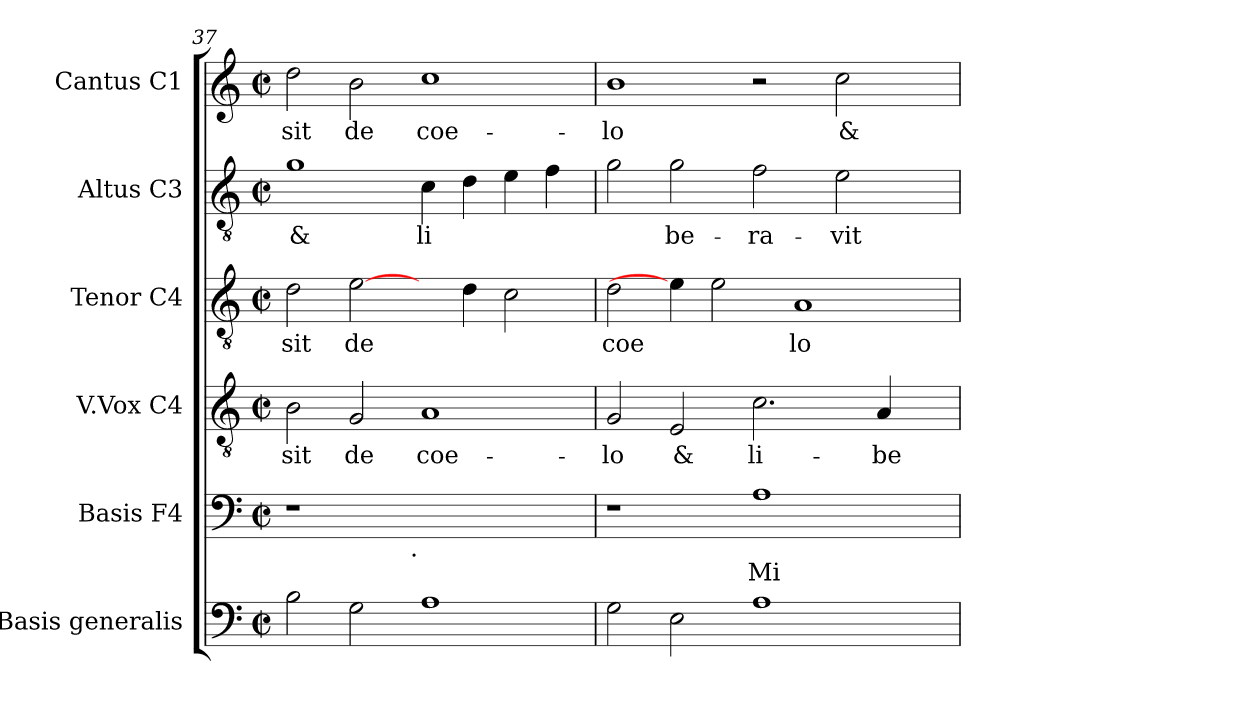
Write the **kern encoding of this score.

**kern	**kern	**text	**kern	**text	**kern	**text	**kern	**text	**kern	**text
*part6	*part5	*part5	*part4	*part4	*part3	*part3	*part2	*part2	*part1	*part1
*staff6	*staff5	*staff5	*staff4	*staff4	*staff3	*staff3	*staff2	*staff2	*staff1	*staff1
*I"Basis  generalis	*I"Basis  F4	*	*I"V.Vox  C4	*	*I"Tenor  C4	*	*I"Altus  C3	*	*I"Cantus  C1	*
*	*I'B	*	*	*	*I'T	*	*I'A	*	*I'C	*
*clefF4	*clefF4	*	*clefGv2	*	*clefGv2	*	*clefGv2	*	*clefG2	*
*k[]	*k[]	*	*k[]	*	*k[]	*	*k[]	*	*k[]	*
*C:	*C:	*	*C:	*	*C:	*	*C:	*	*C:	*
*M2/2	*M2/2	*	*M2/2	*	*M2/2	*	*M2/2	*	*M2/2	*
*met(c|)	*met(c|)	*	*met(c|)	*	*met(c|)	*	*met(c|)	*	*met(c|)	*
=37	=37	=37	=37	=37	=37	=37	=37	=37	=37	=37
!	!	!	!	!LO:LY:b:cj	!	!LO:LY:b:cj	!	!LO:LY:b:cj	!	!LO:LY:b:cj
*	*^	*	*	*	*	*	*	*	*	*
2B\	1r	2ryy	.	2B\	-sit	2d\	-sit	1g	&	2dd\	-sit
!	!	!	!	!	!LO:LY:b:cj	!	!LO:LY:b:cj	!	!	!	!LO:LY:b:cj
2G\	.	4...ryy	.	2G/	de	[2e\	de	.	.	2b\	de
!	!	!LO:TX:b:t=.	!	!	!	!	!	!	!	!	!
.	.	1ryy	.	.	.	.	.	.	.	.	.
!	!	!	!	!	!LO:LY:b:cj	!	!	!	!LO:LY:b:cj	!	!LO:LY:b:cj
1A	1ryy	.	.	1A	coe-	4ryy	.	4c\	li-	1cc	coe-
!	!	!	!	!	!	!	!LO:LY:b:cj	!	!LO:LY:b:cj	!	!
.	.	.	.	.	.	4d\	.	4d\	--	.	.
!	!	!	!	!	!	!	!LO:LY:b:cj	!	!LO:LY:b:cj	!	!
.	.	.	.	.	.	2c\	.	4e\	--	.	.
!	!	!	!	!	!	!	!	!	!LO:LY:b:cj	!	!
.	.	.	.	.	.	.	.	4f\	--	.	.
.	.	32ryy	.	.	.	.	.	.	.	.	.
=38	=38	=38	=38	=38	=38	=38	=38	=38	=38	=38	=38
!	!	!	!	!	!LO:LY:b:cj	!	!LO:LY:b:cj	!	!LO:LY:b:cj	!	!LO:LY:b:cj
*	*v	*v	*	*	*	*	*	*	*	*	*
2G\	1r	.	2G/	-lo	2d\	coe-	2g\	--	1b	-lo
!	!	!	!	!LO:LY:b:cj	!	!	!	!LO:LY:b:cj	!	!
2E\	.	.	2E/	&	4e\]	.	2g\	-be-	.	.
!	!	!	!	!	!	!LO:LY:b:cj	!	!	!	!
.	.	.	.	.	2e\	--	.	.	.	.
!	!	!LO:LY:b:cj	!	!LO:LY:b:cj	!	!	!	!LO:LY:b:cj	!	!
1A	1A	Mi-	2.c\	li-	.	.	2f\	-ra-	2r	.
!	!	!	!	!	!	!LO:LY:b:cj	!	!	!	!
.	.	.	.	.	1A	-lo	.	.	.	.
!	!	!	!	!	!	!	!	!LO:LY:b:cj	!	!LO:LY:b:cj
.	.	.	.	.	.	.	2e\	-vit	2cc\	&
!	!	!	!	!LO:LY:b:cj	!	!	!	!	!	!
.	.	.	4A/	-be-	.	.	.	.	.	.
4ryy	4ryy	.	4ryy	.	.	.	4ryy	.	4ryy	.
=	=	=	=	=	=	=	=	=	=	=
*-	*-	*-	*-	*-	*-	*-	*-	*-	*-	*-
